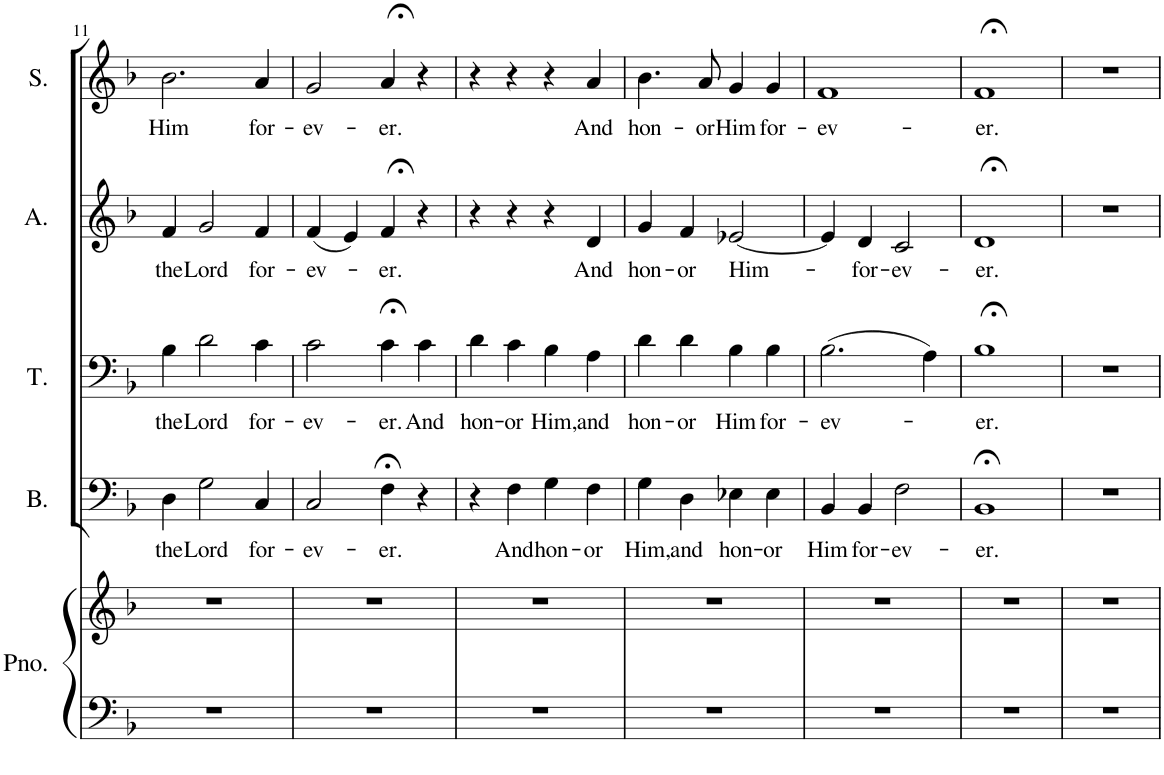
**kern	**kern	**kern	**text	**kern	**text	**kern	**text	**kern	**text
*part5	*part5	*part4	*part4	*part3	*part3	*part2	*part2	*part1	*part1
*staff6	*staff5	*staff4	*staff4	*staff3	*staff3	*staff2	*staff2	*staff1	*staff1
*I"Piano	*	*I"Bass	*	*I"Tenor	*	*I"Alto	*	*I"Soprano	*
*I'Pno.	*	*I'B.	*	*I'T.	*	*I'A.	*	*I'S.	*
!!LO:PB:g=z
*clefF4	*clefG2	*clefF4	*	*clefF4	*	*clefG2	*	*clefG2	*
*k[b-]	*k[b-]	*k[b-]	*	*k[b-]	*	*k[b-]	*	*k[b-]	*
*M2/2	*M2/2	*M2/2	*	*M2/2	*	*M2/2	*	*M2/2	*
*met(c|)	*met(c|)	*met(c|)	*	*met(c|)	*	*met(c|)	*	*met(c|)	*
=11	=11	=11	=11	=11	=11	=11	=11	=11	=11
!	!	!	!LO:LY:b	!	!LO:LY:b	!	!LO:LY:b	!	!LO:LY:b
1r	1r	4D\	the	4B-\	the	4f/	the	2.b-\	Him
!	!	!	!LO:LY:b	!	!LO:LY:b	!	!LO:LY:b	!	!
.	.	2G\	Lord	2d\	Lord	2g/	Lord	.	.
!	!	!	!LO:LY:b	!	!LO:LY:b	!	!LO:LY:b	!	!LO:LY:b
.	.	4C/	for-	4c\	for-	4f/	for-	4a/	for-
=12	=12	=12	=12	=12	=12	=12	=12	=12	=12
!	!	!	!LO:LY:b	!	!LO:LY:b	!	!LO:LY:b	!	!LO:LY:b
1r	1r	2C/	-ev-	2c\	-ev-	(4f/	-ev-	2g/	-ev-
.	.	.	.	.	.	4e/)	.	.	.
!	!	!	!LO:LY:b	!	!LO:LY:b	!	!LO:LY:b	!	!LO:LY:b
.	.	4F;<\	-er.	4c;<\	-er.	4f;</	er.	4a;</	-er.
!	!	!	!	!	!LO:LY:b	!	!	!	!
.	.	4r	.	4c\	And	4r	.	4r	.
=13	=13	=13	=13	=13	=13	=13	=13	=13	=13
!	!	!	!	!	!LO:LY:b	!	!	!	!
1r	1r	4r	.	4d\	hon-	4r	.	4r	.
!	!	!	!LO:LY:b	!	!LO:LY:b	!	!	!	!
.	.	4F\	And	4c\	-or	4r	.	4r	.
!	!	!	!LO:LY:b	!	!LO:LY:b	!	!	!	!
.	.	4G\	hon-	4B-\	Him,	4r	.	4r	.
!	!	!	!LO:LY:b	!	!LO:LY:b	!	!LO:LY:b	!	!LO:LY:b
.	.	4F\	-or	4A\	and	4d/	And	4a/	And
=14	=14	=14	=14	=14	=14	=14	=14	=14	=14
!	!	!	!LO:LY:b	!	!LO:LY:b	!	!LO:LY:b	!	!LO:LY:b
1r	1r	4G\	Him,	4d\	hon-	4g/	hon-	4.b-\	hon-
!	!	!	!LO:LY:b	!	!LO:LY:b	!	!LO:LY:b	!	!
.	.	4D\	and	4d\	-or	4f/	-or	.	.
!	!	!	!	!	!	!	!	!	!LO:LY:b
.	.	.	.	.	.	.	.	8a/	-or
!	!	!	!LO:LY:b	!	!LO:LY:b	!	!LO:LY:b	!	!LO:LY:b
.	.	4E-X\	hon-	4B-\	Him	[2e-X/	Him-	4g/	Him
!	!	!	!LO:LY:b	!	!LO:LY:b	!	!	!	!LO:LY:b
.	.	4E-\	-or	4B-\	for-	.	.	4g/	for-
=15	=15	=15	=15	=15	=15	=15	=15	=15	=15
!	!	!	!LO:LY:b	!	!LO:LY:b	!	!	!	!LO:LY:b
1r	1r	4BB-/	Him	(2.B-\	-ev-	4e-/]	.	1f	-ev-
!	!	!	!LO:LY:b	!	!	!	!LO:LY:b	!	!
.	.	4BB-/	for-	.	.	4d/	-for-	.	.
!	!	!	!LO:LY:b	!	!	!	!LO:LY:b	!	!
.	.	2F\	-ev-	.	.	2c/	-ev-	.	.
.	.	.	.	4A\)	.	.	.	.	.
=16	=16	=16	=16	=16	=16	=16	=16	=16	=16
!	!	!	!LO:LY:b	!	!LO:LY:b	!	!LO:LY:b	!	!LO:LY:b
1r	1r	1BB-;<	-er.	1B-;<	-er.	1d;<	-er.	1f;<	-er.
=17	=17	=17	=17	=17	=17	=17	=17	=17	=17
1r	1r	1r	.	1r	.	1r	.	1r	.
=	=	=	=	=	=	=	=	=	=
*-	*-	*-	*-	*-	*-	*-	*-	*-	*-
